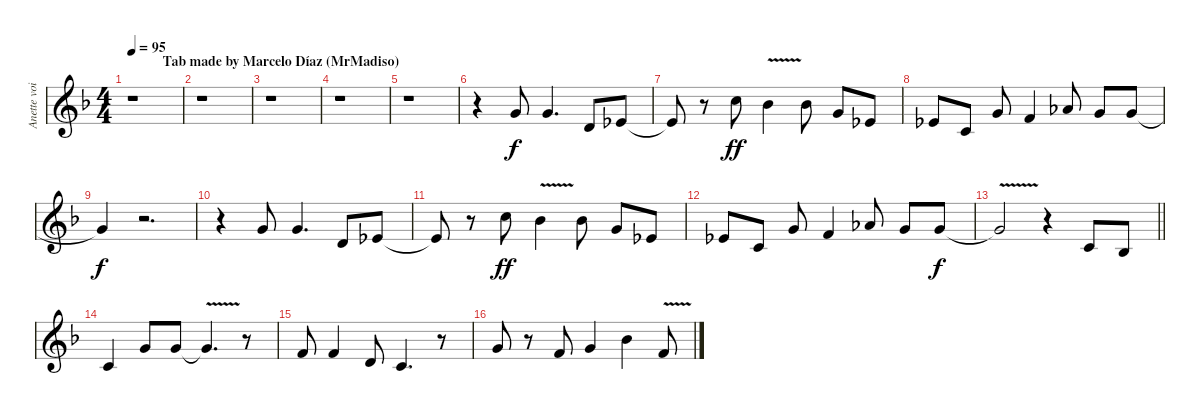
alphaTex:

\track ("Anette voice" "Anette voi") {instrument flute}
\staff {score}
\tuning (E4 B3 G3 D3 A2 E2 B1) {hide}
\ts (4 4)
\section ("" "          Tab made by Marcelo Díaz (MrMadiso)")
\tempo 95
\clef g2
\ks f
r.1{dy f instrument flute} |
r.1 |
r.1 |
r.1 |
r.1 |
r.4 3.1.8 3.1.4{d} 3.2.8 4.2.8 |
4.2{t}.8 r.8 8.1.8{dy ff} 6.1{v}.4 6.1.8 3.1.8 4.2.8 |
4.2.8 1.2.8 3.1.8 1.1.4 4.1.8 3.1.8 3.1.8 |
3.1{t}.4{dy f} r.2{d} |
r.4 3.1.8 3.1.4{d} 3.2.8 4.2.8 |
4.2{t}.8 r.8 8.1.8{dy ff} 6.1{v}.4 6.1.8 3.1.8 4.2.8 |
4.2.8 1.2.8 3.1.8 1.1.4 4.1.8 3.1.8 3.1.8{dy f} |
\barLineRight lightlight
3.1{v t}.2{volume 4} r.4 1.2.8{volume 15} 3.3.8{volume 5} |
1.2.4 3.1.8 3.1.8 3.1{v t}.4{d} r.8 |
1.1.8 1.1.4 3.2.8 1.2.4{d} r.8 |
3.1.8 r.8 1.1.8 3.1.4 6.1.4 1.1{v}.8
